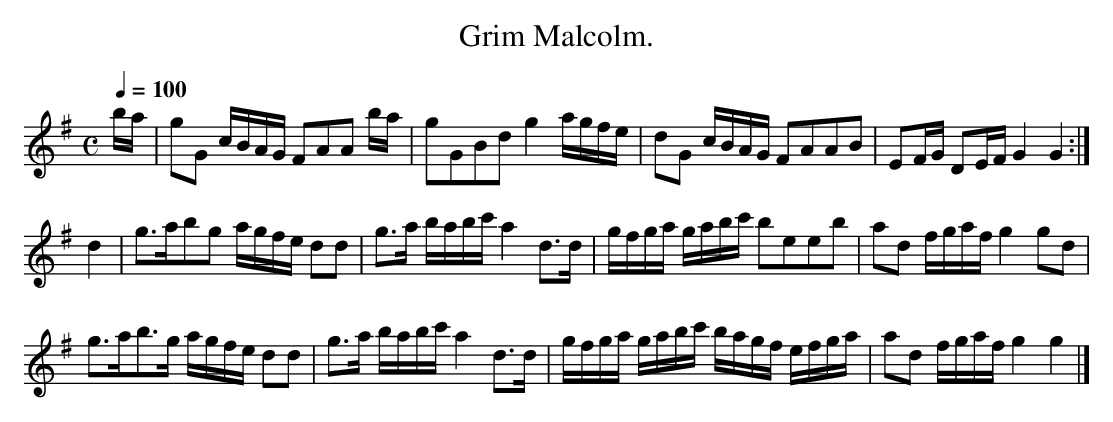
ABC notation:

X:1
T:Grim Malcolm.
M:C
L:1/16
Q:1/4=100
K:G
  ba|g2G2 cBAG F2A2A2 ba|g2G2B2d2  g4 agfe|d2G2 cBAG  F2A2A2B2|E2FG D2EF G4 G4 :|
d4  |g3ab2g2 agfe d2d2|g3a babc' a4 d3d |gfga gabc' b2e2e2b2|a2d2 fgaf g4 g2d2|
     g3ab3g agfe d2d2|g3a babc' a4 d3d |gfga gabc' bagf efga|a2d2 fgaf g4 g4 |]
